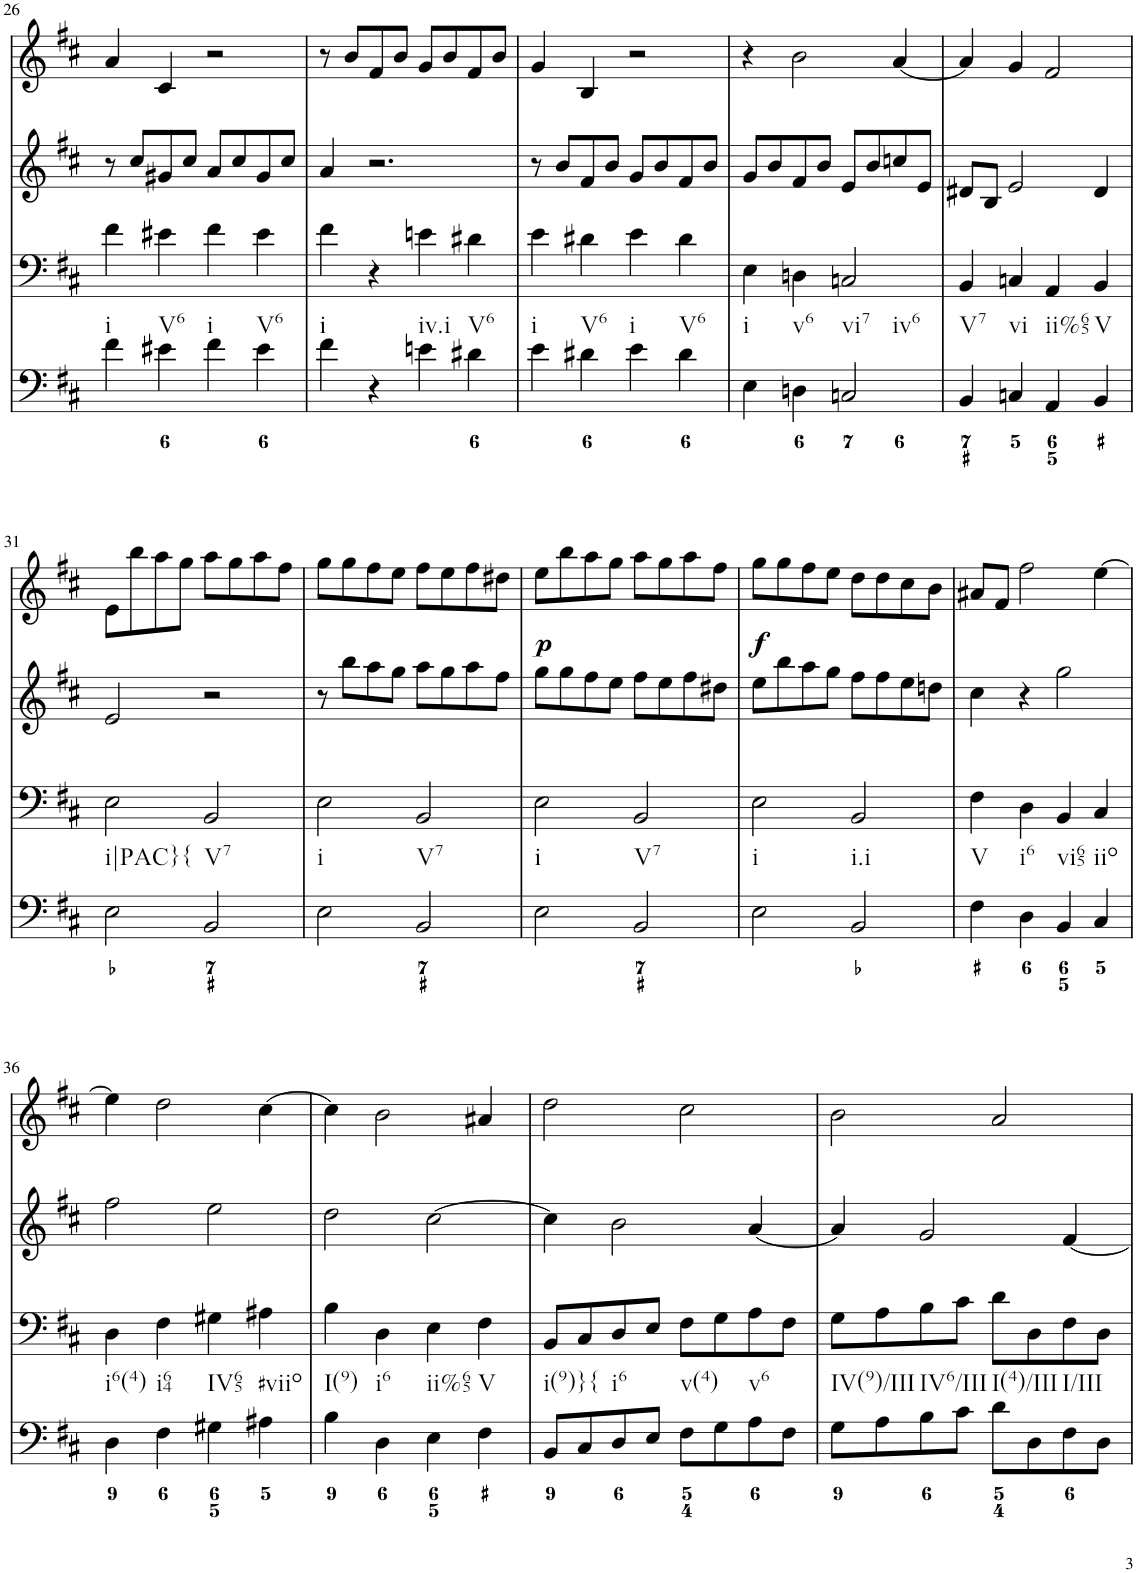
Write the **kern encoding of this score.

**kern	**kern	**kern	**kern	**dynam
*part4	*part3	*part2	*part1	*part1
*staff4	*staff3	*staff2	*staff1	*staff1
*I"Piano	*I"Piano	*I"Piano	*I"Piano	*
*I'Pno	*I'Pno	*I'Pno	*I'Pno	*
!!LO:PB:g=z
*clefF4	*clefF4	*clefG2	*clefG2	*
*k[f#c#]	*k[f#c#]	*k[f#c#]	*k[f#c#]	*
*b:	*b:	*b:	*b:	*
*M2/2	*M2/2	*M2/2	*M2/2	*
*met(c|)	*met(c|)	*met(c|)	*met(c|)	*
=26	=26	=26	=26	=26
!	!LO:TX:b:t=i	!	!	!
4f#\	4f#\	8r	4a/	.
.	.	8cc#/L	.	.
!	!LO:TX:b:t=V6	!	!	!
4e#X\	4e#X\	8g#X/	4c#/	.
.	.	8cc#/J	.	.
!	!LO:TX:b:t=i	!	!	!
4f#\	4f#\	8a/L	2r	.
.	.	8cc#/	.	.
!	!LO:TX:b:t=V6	!	!	!
4e#\	4e#\	8g#/	.	.
.	.	8cc#/J	.	.
=27	=27	=27	=27	=27
!	!LO:TX:b:t=i	!	!	!
4f#\	4f#\	4a/	8r	.
.	.	.	8b/L	.
4r	4r	2.r	8f#/	.
.	.	.	8b/J	.
!	!LO:TX:b:t=iv.i	!	!	!
4en\	4en\	.	8g/L	.
.	.	.	8b/	.
!	!LO:TX:b:t=V6	!	!	!
4d#X\	4d#X\	.	8f#/	.
.	.	.	8b/J	.
=28	=28	=28	=28	=28
!	!LO:TX:b:t=i	!	!	!
4e\	4e\	8r	4g/	.
.	.	8b/L	.	.
!	!LO:TX:b:t=V6	!	!	!
4d#X\	4d#X\	8f#/	4B/	.
.	.	8b/J	.	.
!	!LO:TX:b:t=i	!	!	!
4e\	4e\	8g/L	2r	.
.	.	8b/	.	.
!	!LO:TX:b:t=V6	!	!	!
4d#\	4d#\	8f#/	.	.
.	.	8b/J	.	.
=29	=29	=29	=29	=29
!	!LO:TX:b:t=i	!	!	!
4E\	4E\	8g/L	4r	.
.	.	8b/	.	.
!	!LO:TX:b:t=v6	!	!	!
4Dn\	4Dn\	8f#/	2b\	.
.	.	8b/J	.	.
!	!LO:TX:b:t=vi7	!	!	!
!	!LO:TX:b:t=iv6	!	!	!
2Cn/	2Cn/	8e/L	.	.
.	.	8b/	.	.
.	.	8ccn/	[4a/	.
.	.	8e/J	.	.
=30	=30	=30	=30	=30
!	!LO:TX:b:t=V7	!	!	!
4BB/	4BB/	8d#X/L	4a/]	.
.	.	8B/J	.	.
!	!LO:TX:b:t=vi	!	!	!
4Cn/	4Cn/	2e/	4g/	.
!	!LO:TX:b:t=ii%65	!	!	!
4AA/	4AA/	.	2f#/	.
!	!LO:TX:b:t=V	!	!	!
4BB/	4BB/	4d#/	.	.
!!LO:LB:g=z
=31	=31	=31	=31	=31
!	!LO:TX:b:t=i|PAC}{	!	!	!
2E\	2E\	2e/	8e\L	.
.	.	.	8bb\	.
.	.	.	8aa\	.
.	.	.	8gg\J	.
!	!LO:TX:b:t=V7	!	!	!
2BB/	2BB/	2r	8aa\L	.
.	.	.	8gg\	.
.	.	.	8aa\	.
.	.	.	8ff#\J	.
=32	=32	=32	=32	=32
!	!LO:TX:b:t=i	!	!	!
2E\	2E\	8r	8gg\L	.
.	.	8bb\L	8gg\	.
.	.	8aa\	8ff#\	.
.	.	8gg\J	8ee\J	.
!	!LO:TX:b:t=V7	!	!	!
2BB/	2BB/	8aa\L	8ff#\L	.
.	.	8gg\	8ee\	.
.	.	8aa\	8ff#\	.
.	.	8ff#\J	8dd#X\J	.
=33	=33	=33	=33	=33
!	!LO:TX:b:t=i	!	!	!
!	!	!	!	!LO:DY:b
2E\	2E\	8gg\L	8ee\L	p
.	.	8gg\	8bb\	.
.	.	8ff#\	8aa\	.
.	.	8ee\J	8gg\J	.
!	!LO:TX:b:t=V7	!	!	!
2BB/	2BB/	8ff#\L	8aa\L	.
.	.	8ee\	8gg\	.
.	.	8ff#\	8aa\	.
.	.	8dd#X\J	8ff#\J	.
=34	=34	=34	=34	=34
!	!LO:TX:b:t=i	!	!	!
!	!	!	!	!LO:DY:b
2E\	2E\	8ee\L	8gg\L	f
.	.	8bb\	8gg\	.
.	.	8aa\	8ff#\	.
.	.	8gg\J	8ee\J	.
!	!LO:TX:b:t=i.i	!	!	!
2BB/	2BB/	8ff#\L	8dd\L	.
.	.	8ff#\	8dd\	.
.	.	8ee\	8cc#\	.
.	.	8ddn\J	8b\J	.
=35	=35	=35	=35	=35
!	!LO:TX:b:t=V	!	!	!
4F#\	4F#\	4cc#\	8a#X/L	.
.	.	.	8f#/J	.
!	!LO:TX:b:t=i6	!	!	!
4D\	4D\	4r	2ff#\	.
!	!LO:TX:b:t=vi65	!	!	!
4BB/	4BB/	2gg\	.	.
!	!LO:TX:b:t=iio	!	!	!
4C#/	4C#/	.	[4ee\	.
!!LO:LB:g=z
=36	=36	=36	=36	=36
!	!LO:TX:b:t=i6(4)	!	!	!
4D\	4D\	2ff#\	4ee\]	.
!	!LO:TX:b:t=i64	!	!	!
4F#\	4F#\	.	2dd\	.
!	!LO:TX:b:t=IV65	!	!	!
4G#X\	4G#X\	2ee\	.	.
!	!LO:TX:b:t=#viio	!	!	!
4A#X\	4A#X\	.	[4cc#\	.
=37	=37	=37	=37	=37
!	!LO:TX:b:t=I(9)	!	!	!
4B\	4B\	2dd\	4cc#\]	.
!	!LO:TX:b:t=i6	!	!	!
4D\	4D\	.	2b\	.
!	!LO:TX:b:t=ii%65	!	!	!
4E\	4E\	[2cc#\	.	.
!	!LO:TX:b:t=V	!	!	!
4F#\	4F#\	.	4a#X/	.
=38	=38	=38	=38	=38
!	!LO:TX:b:t=i(9)}{	!	!	!
8BB/L	8BB/L	4cc#\]	2dd\	.
8C#/	8C#/	.	.	.
!	!LO:TX:b:t=i6	!	!	!
8D/	8D/	2b\	.	.
8E/J	8E/J	.	.	.
!	!LO:TX:b:t=v(4)	!	!	!
8F#\L	8F#\L	.	2cc#\	.
8G\	8G\	.	.	.
!	!LO:TX:b:t=v6	!	!	!
8A\	8A\	[4a/	.	.
8F#\J	8F#\J	.	.	.
=39	=39	=39	=39	=39
!	!LO:TX:b:t=IV(9)/III	!	!	!
8G\L	8G\L	4a/]	2b\	.
8A\	8A\	.	.	.
!	!LO:TX:b:t=IV6/III	!	!	!
8B\	8B\	2g/	.	.
8c#\J	8c#\J	.	.	.
!	!LO:TX:b:t=I(4)/III	!	!	!
8d\L	8d\L	.	2a/	.
8D\	8D\	.	.	.
!	!LO:TX:b:t=I/III	!	!	!
8F#\	8F#\	[4f#/	.	.
8D\J	8D\J	.	.	.
=	=	=	=	=
*-	*-	*-	*-	*-
